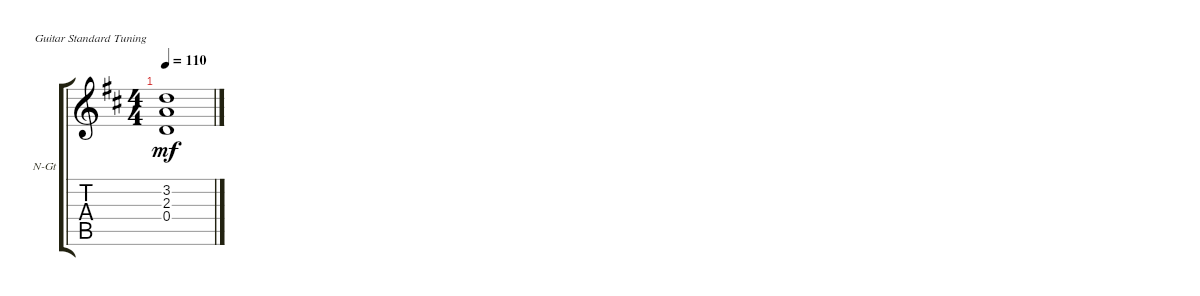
\defaultSystemsLayout 4
\bracketExtendMode groupsimilarinstruments
\firstSystemTrackNameOrientation horizontal
\otherSystemsTrackNameOrientation horizontal
\track ("Nylon Guitar" "N-Gt") {instrument acousticguitarnylon}
\staff {score tabs}
\tuning (E4 B3 G3 D3 A2 E2)
\ts (4 4)
\tempo 110
\clef g2
\ks d
(3.2 2.3 0.4).1{dy mf}
